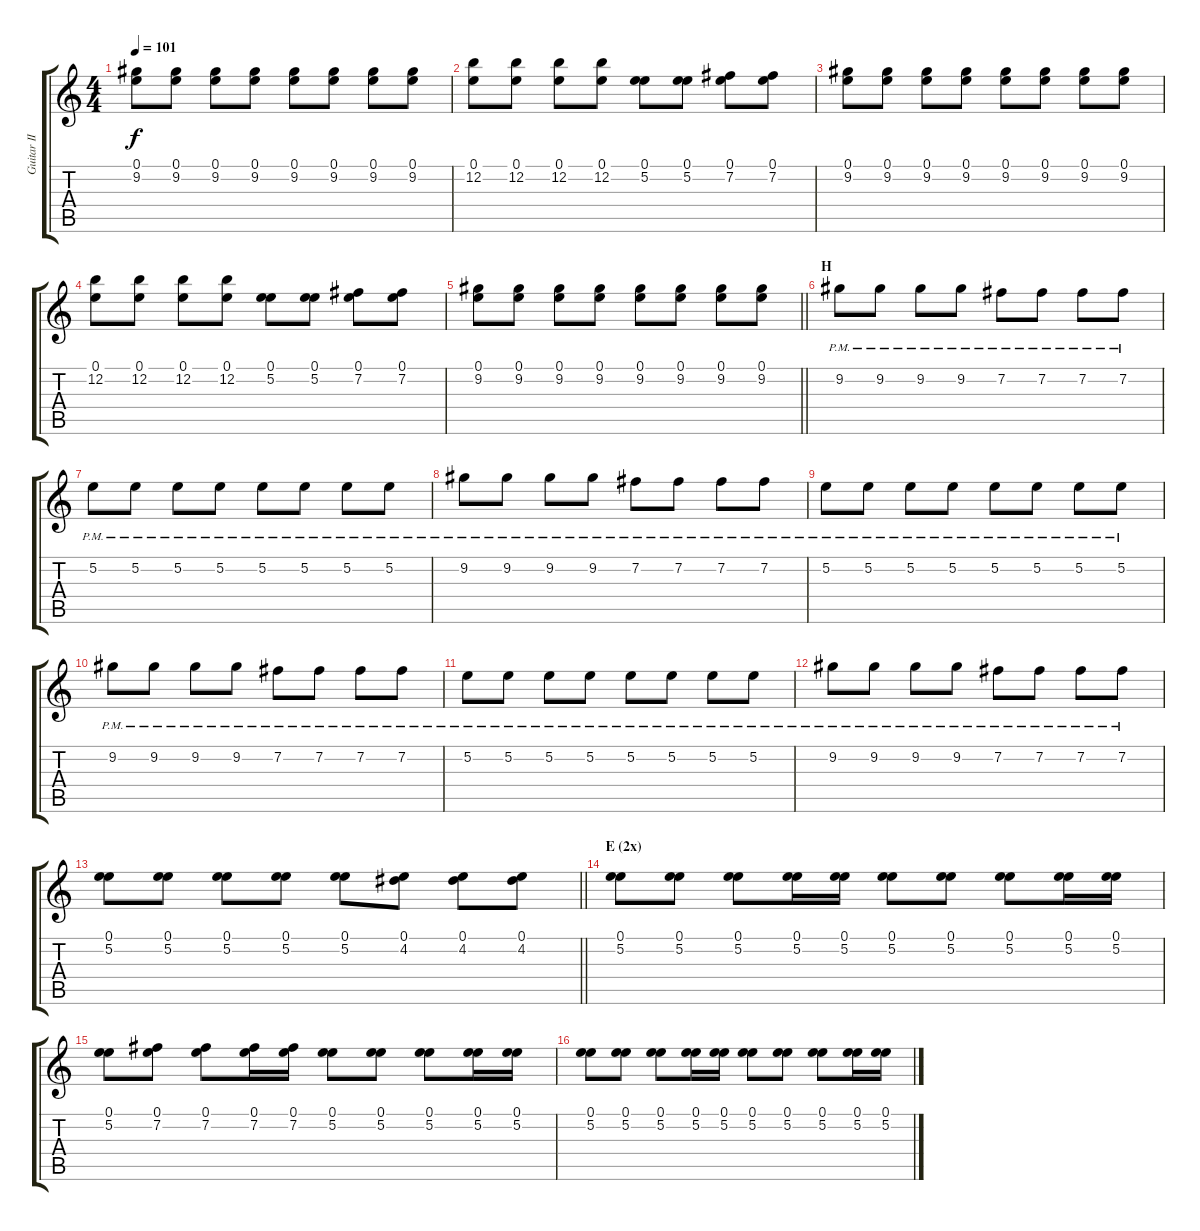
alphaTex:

\track ("Guitar II - Kita" "Guitar II ") {instrument overdrivenguitar}
\staff {score tabs}
\tuning (E4 B3 G3 D3 A2 E2) {hide}
\ts (4 4)
\tempo 101
\clef g2
\ks c
(0.1 9.2).8{dy f} (0.1 9.2).8 (0.1 9.2).8 (0.1 9.2).8 (0.1 9.2).8 (0.1 9.2).8 (0.1 9.2).8 (0.1 9.2).8 |
(0.1 12.2).8 (0.1 12.2).8 (0.1 12.2).8 (0.1 12.2).8 (0.1 5.2).8 (0.1 5.2).8 (0.1 7.2).8 (0.1 7.2).8 |
(0.1 9.2).8 (0.1 9.2).8 (0.1 9.2).8 (0.1 9.2).8 (0.1 9.2).8 (0.1 9.2).8 (0.1 9.2).8 (0.1 9.2).8 |
(0.1 12.2).8 (0.1 12.2).8 (0.1 12.2).8 (0.1 12.2).8 (0.1 5.2).8 (0.1 5.2).8 (0.1 7.2).8 (0.1 7.2).8 |
\barLineRight lightlight
(0.1 9.2).8 (0.1 9.2).8 (0.1 9.2).8 (0.1 9.2).8 (0.1 9.2).8 (0.1 9.2).8 (0.1 9.2).8 (0.1 9.2).8 |
\section ("" "H")
9.2{pm}.8 9.2{pm}.8 9.2{pm}.8 9.2{pm}.8 7.2{pm}.8 7.2{pm}.8 7.2{pm}.8 7.2{pm}.8 |
5.2{pm}.8 5.2{pm}.8 5.2{pm}.8 5.2{pm}.8 5.2{pm}.8 5.2{pm}.8 5.2{pm}.8 5.2{pm}.8 |
9.2{pm}.8 9.2{pm}.8 9.2{pm}.8 9.2{pm}.8 7.2{pm}.8 7.2{pm}.8 7.2{pm}.8 7.2{pm}.8 |
5.2{pm}.8 5.2{pm}.8 5.2{pm}.8 5.2{pm}.8 5.2{pm}.8 5.2{pm}.8 5.2{pm}.8 5.2{pm}.8 |
9.2{pm}.8 9.2{pm}.8 9.2{pm}.8 9.2{pm}.8 7.2{pm}.8 7.2{pm}.8 7.2{pm}.8 7.2{pm}.8 |
5.2{pm}.8 5.2{pm}.8 5.2{pm}.8 5.2{pm}.8 5.2{pm}.8 5.2{pm}.8 5.2{pm}.8 5.2{pm}.8 |
9.2{pm}.8 9.2{pm}.8 9.2{pm}.8 9.2{pm}.8 7.2{pm}.8 7.2{pm}.8 7.2{pm}.8 7.2{pm}.8 |
\barLineRight lightlight
(0.1 5.2).8 (0.1 5.2).8 (0.1 5.2).8 (0.1 5.2).8 (0.1 5.2).8 (0.1 4.2).8 (0.1 4.2).8 (0.1 4.2).8 |
\section ("" "E (2x)")
(0.1 5.2).8 (0.1 5.2).8 (0.1 5.2).8 (0.1 5.2).16 (0.1 5.2).16 (0.1 5.2).8 (0.1 5.2).8 (0.1 5.2).8 (0.1 5.2).16 (0.1 5.2).16 |
(0.1 5.2).8 (0.1 7.2).8 (0.1 7.2).8 (0.1 7.2).16 (0.1 7.2).16 (0.1 5.2).8 (0.1 5.2).8 (0.1 5.2).8 (0.1 5.2).16 (0.1 5.2).16 |
(0.1 5.2).8 (0.1 5.2).8 (0.1 5.2).8 (0.1 5.2).16 (0.1 5.2).16 (0.1 5.2).8 (0.1 5.2).8 (0.1 5.2).8 (0.1 5.2).16 (0.1 5.2).16
